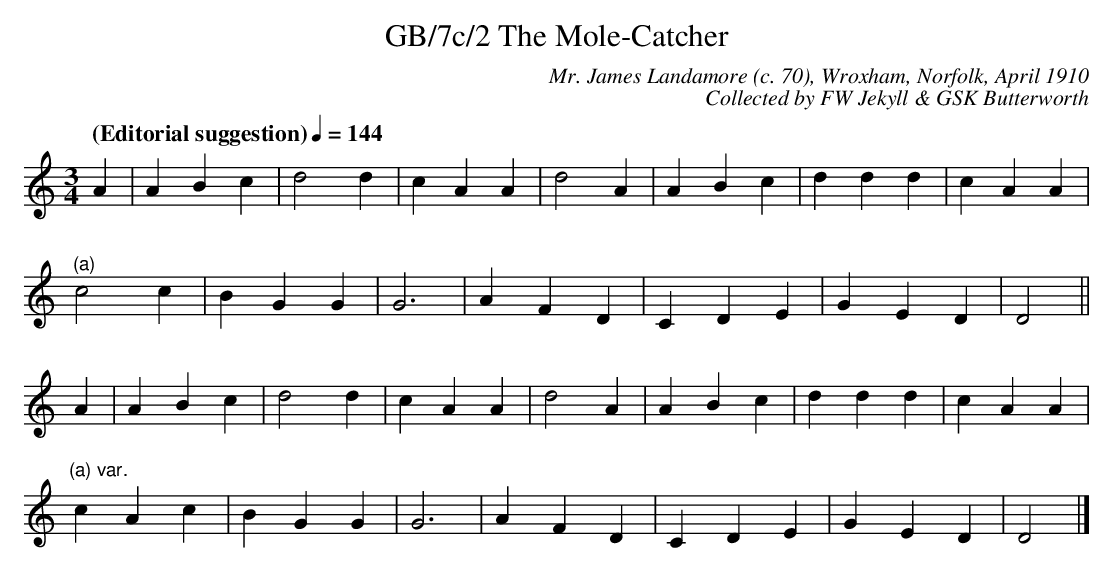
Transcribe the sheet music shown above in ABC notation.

X:1
T:GB/7c/2 The Mole-Catcher
C:Mr. James Landamore (c. 70), Wroxham, Norfolk, April 1910
C:Collected by FW Jekyll & GSK Butterworth
L:1/4
M:3/4
Q:"(Editorial suggestion)" 1/4=144
K:Ddor
A | A B c | d2 d | c A A | d2 A | A B c | d d d | c A A |
"^(a)"c2 c | B G G | G3 | A F D | C D E | G E D | D2 ||
A | A B c | d2 d | c A A | d2 A | A B c | d d d | c A A |
"^(a) var."c A c | B G G | G3 | A F D | C D E | G E D | D2 |]
